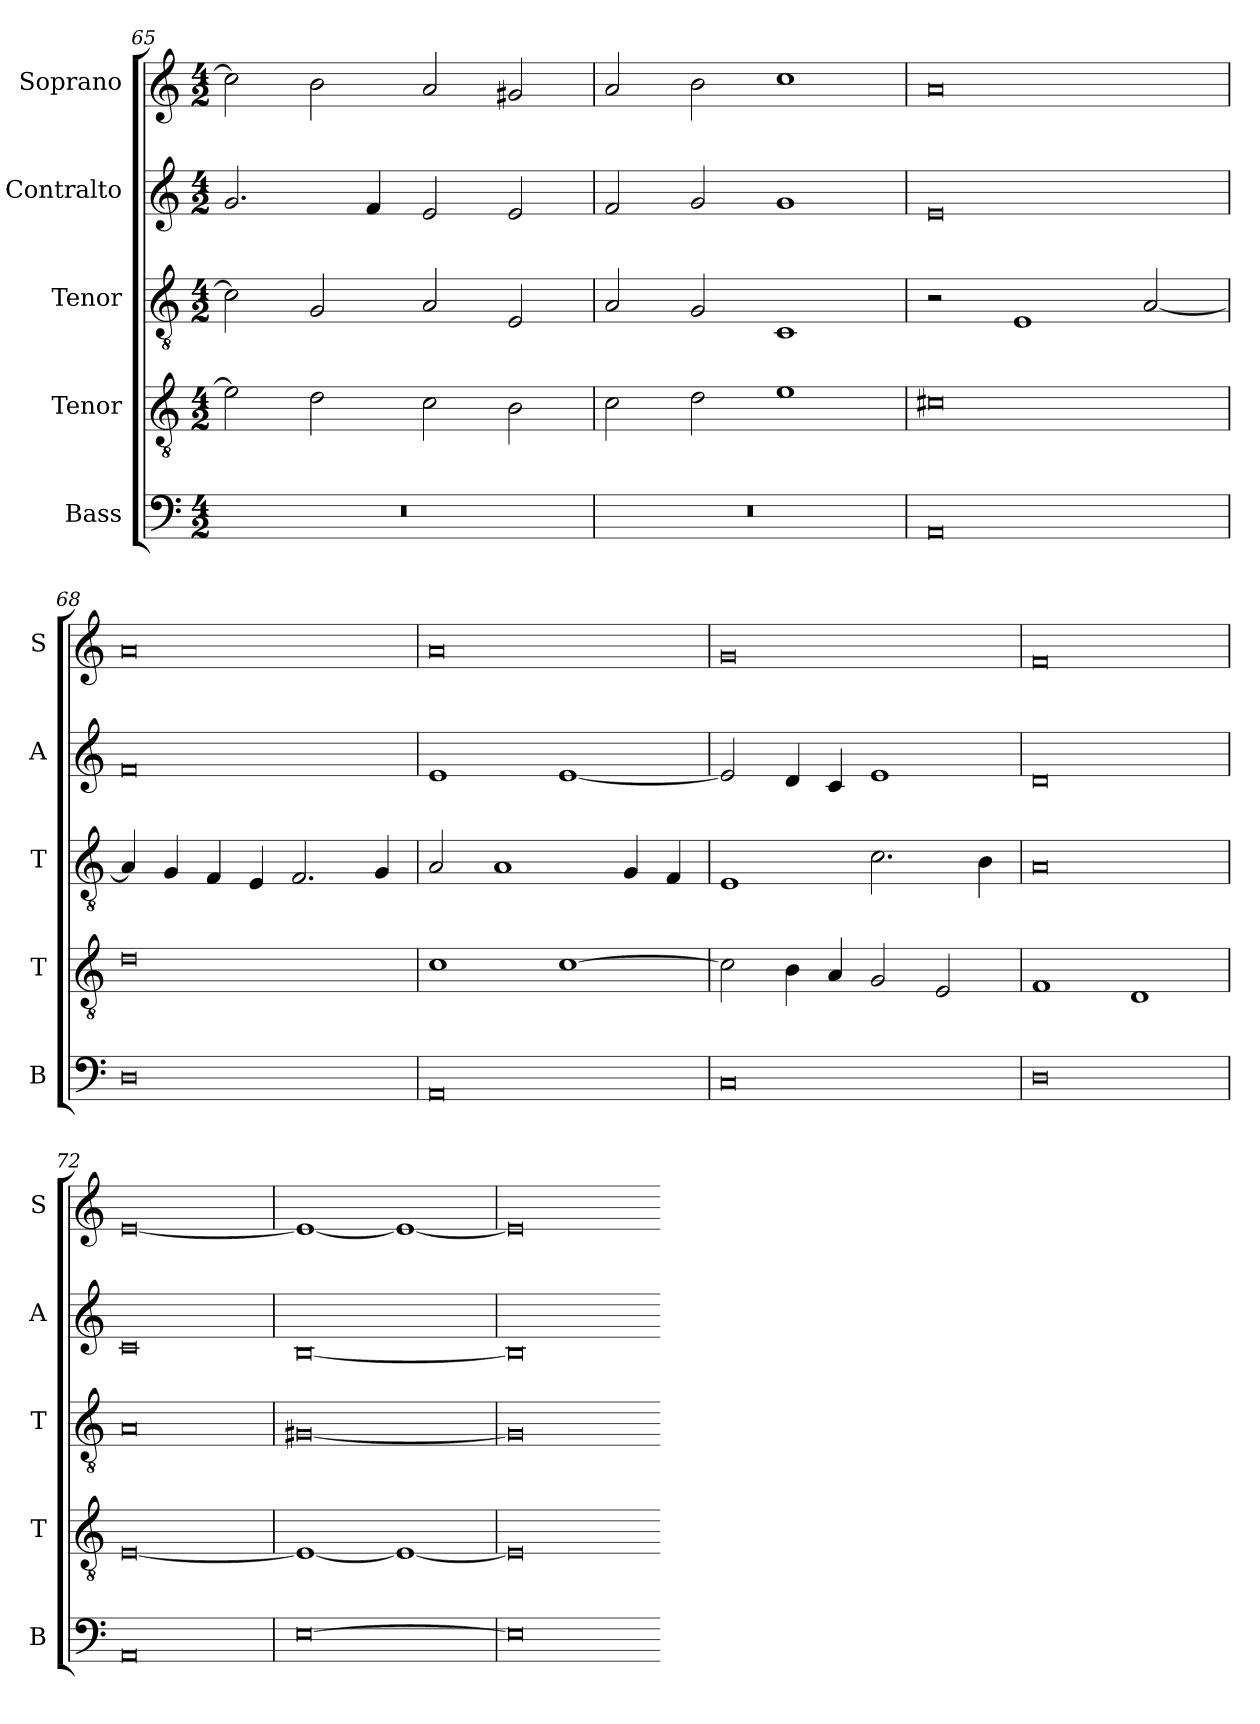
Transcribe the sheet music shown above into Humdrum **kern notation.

**kern	**kern	**kern	**kern	**kern
*part5	*part4	*part3	*part2	*part1
*staff5	*staff4	*staff3	*staff2	*staff1
*I"Bass	*I"Tenor	*I"Tenor	*I"Contralto	*I"Soprano
*I'B	*I'T	*I'T	*I'A	*I'S
*clefF4	*clefGv2	*clefGv2	*clefG2	*clefG2
*k[]	*k[]	*k[]	*k[]	*k[]
*E:phr	*E:phr	*E:phr	*E:phr	*E:phr
*M4/2	*M4/2	*M4/2	*M4/2	*M4/2
=65	=65	=65	=65	=65
0r	2e]	2c]	2.g	2cc]
.	2d	2G	.	2b
.	.	.	4f	.
.	2c	2A	2e	2a
.	2B	2E	2e	2g#X
=66	=66	=66	=66	=66
0r	2c	2A	2f	2a
.	2d	2G	2g	2b
.	1e	1C	1g	1cc
=67	=67	=67	=67	=67
0AA	0c#X	2r	0e	0a
.	.	1E	.	.
.	.	[2A	.	.
=68	=68	=68	=68	=68
0D	0d	4A]	0f	0a
.	.	4G	.	.
.	.	4F	.	.
.	.	4E	.	.
.	.	2.F	.	.
.	.	4G	.	.
=69	=69	=69	=69	=69
0AA	1c	2A	1e	0a
.	.	1A	.	.
.	[1c	.	[1e	.
.	.	4G	.	.
.	.	4F	.	.
=70	=70	=70	=70	=70
0C	2c]	1E	2e]	0g
.	4B	.	4d	.
.	4A	.	4c	.
.	2G	2.c	1e	.
.	2E	.	.	.
.	.	4B	.	.
=71	=71	=71	=71	=71
0D	1F	0A	0d	0f
.	1D	.	.	.
=72	=72	=72	=72	=72
0AA	[0E	0A	0c	[0e
=73	=73	=73	=73	=73
[0E	1E_	[0G#X	[0B	1e_
.	1E_	.	.	1e_
=74	=74	=74	=74	=74
0E]	0E]	0G#]	0B]	0e]
=-	=-	=-	=-	=-
*-	*-	*-	*-	*-
